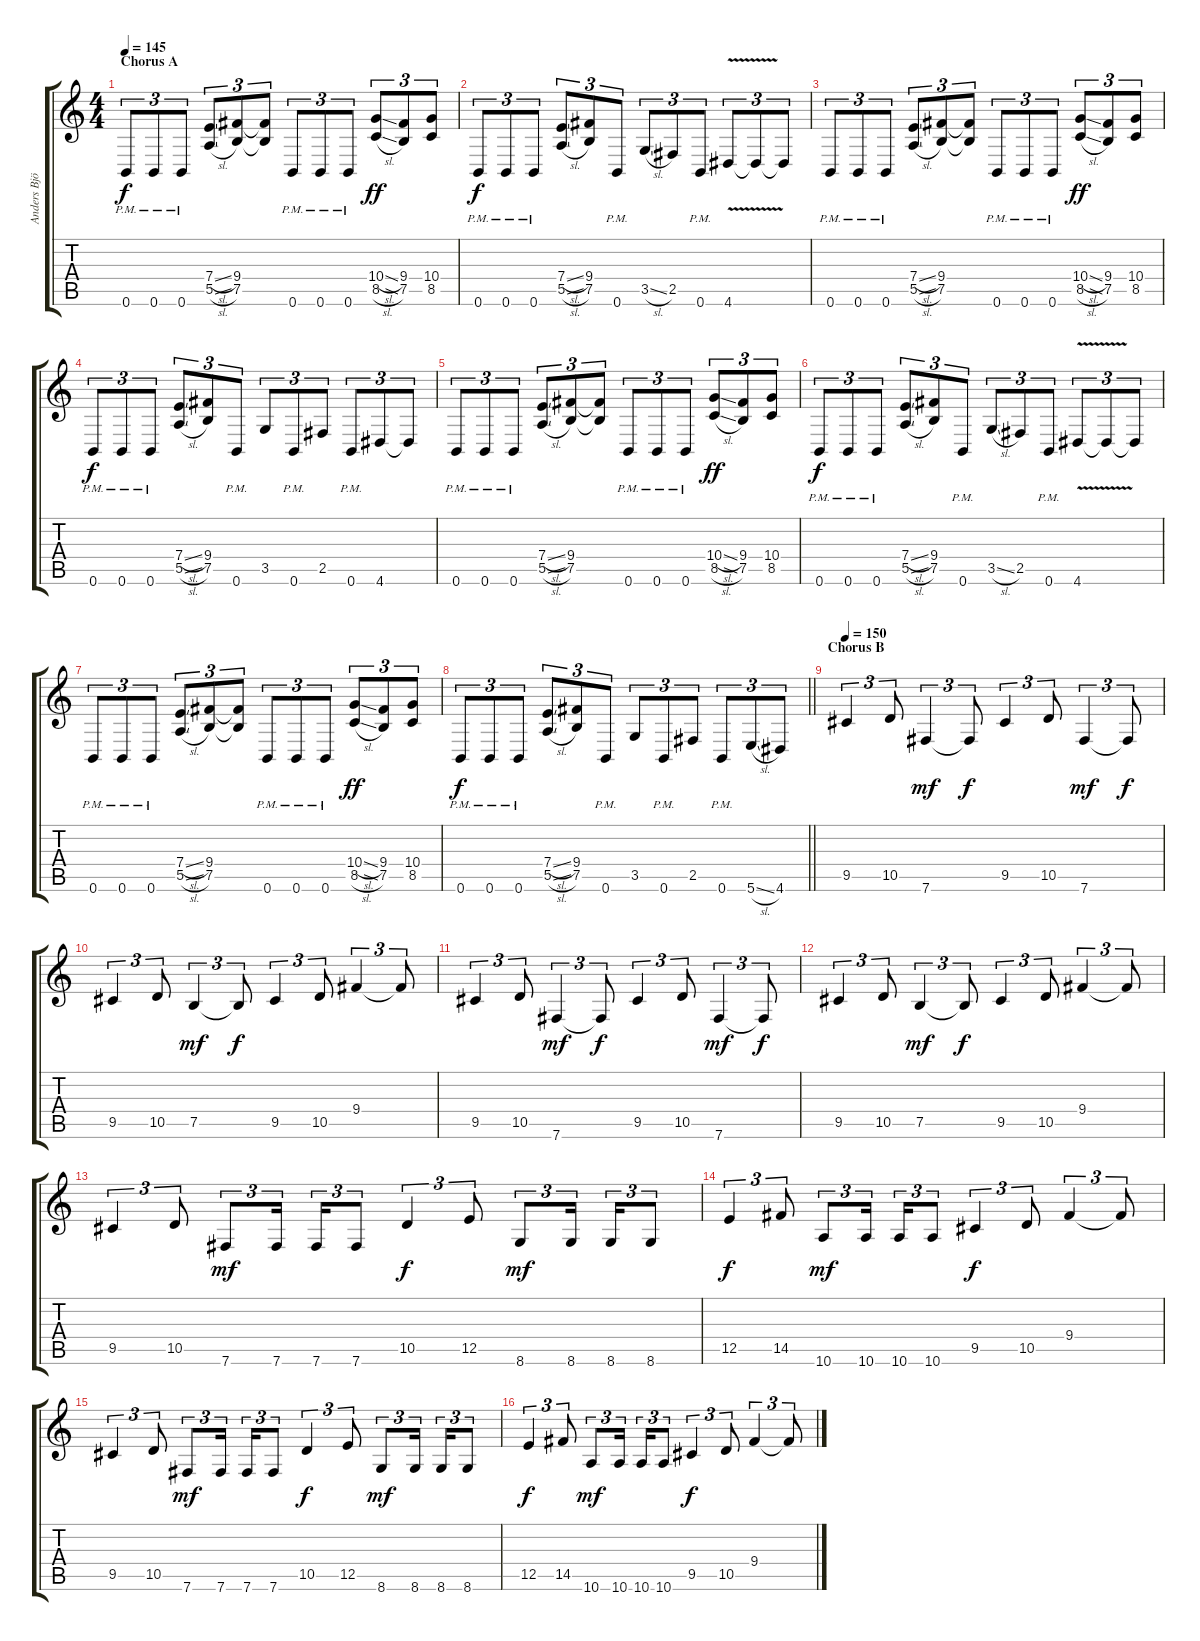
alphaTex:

\track ("Anders Björler" "Anders Bjö") {instrument overdrivenguitar}
\staff {score tabs}
\tuning (B3 Gb3 D3 A2 E2 B1) {hide}
\ts (4 4)
\section ("" "Chorus A")
\tempo 145
\clef g2
\ks c
0.6{pm}.8{tu (3 2) dy f} 0.6{pm}.8{tu (3 2)} 0.6{pm}.8{tu (3 2)} (7.4{sl} 5.5{sl}).8{tu (3 2)} (9.4 7.5).8{tu (3 2)} (9.4{t} 7.5{t}).8{tu (3 2)} 0.6{pm}.8{tu (3 2)} 0.6{pm}.8{tu (3 2)} 0.6{pm}.8{tu (3 2)} (10.4{sl} 8.5{sl}).8{tu (3 2) dy ff} (9.4 7.5).8{tu (3 2)} (10.4 8.5).8{tu (3 2)} |
0.6{pm}.8{tu (3 2) dy f} 0.6{pm}.8{tu (3 2)} 0.6{pm}.8{tu (3 2)} (7.4{sl} 5.5{sl}).8{tu (3 2)} (9.4 7.5).8{tu (3 2)} 0.6{pm}.8{tu (3 2)} 3.5{sl}.8{tu (3 2)} 2.5.8{tu (3 2)} 0.6{pm}.8{tu (3 2)} 4.6{v}.8{tu (3 2)} 4.6{t}.8{tu (3 2)} 4.6{t}.8{tu (3 2)} |
0.6{pm}.8{tu (3 2)} 0.6{pm}.8{tu (3 2)} 0.6{pm}.8{tu (3 2)} (7.4{sl} 5.5{sl}).8{tu (3 2)} (9.4 7.5).8{tu (3 2)} (9.4{t} 7.5{t}).8{tu (3 2)} 0.6{pm}.8{tu (3 2)} 0.6{pm}.8{tu (3 2)} 0.6{pm}.8{tu (3 2)} (10.4{sl} 8.5{sl}).8{tu (3 2) dy ff} (9.4 7.5).8{tu (3 2)} (10.4 8.5).8{tu (3 2)} |
0.6{pm}.8{tu (3 2) dy f} 0.6{pm}.8{tu (3 2)} 0.6{pm}.8{tu (3 2)} (7.4{sl} 5.5{sl}).8{tu (3 2)} (9.4 7.5).8{tu (3 2)} 0.6{pm}.8{tu (3 2)} 3.5.8{tu (3 2)} 0.6{pm}.8{tu (3 2)} 2.5.8{tu (3 2)} 0.6{pm}.8{tu (3 2)} 4.6.8{tu (3 2)} 4.6{t}.8{tu (3 2)} |
0.6{pm}.8{tu (3 2)} 0.6{pm}.8{tu (3 2)} 0.6{pm}.8{tu (3 2)} (7.4{sl} 5.5{sl}).8{tu (3 2)} (9.4 7.5).8{tu (3 2)} (9.4{t} 7.5{t}).8{tu (3 2)} 0.6{pm}.8{tu (3 2)} 0.6{pm}.8{tu (3 2)} 0.6{pm}.8{tu (3 2)} (10.4{sl} 8.5{sl}).8{tu (3 2) dy ff} (9.4 7.5).8{tu (3 2)} (10.4 8.5).8{tu (3 2)} |
0.6{pm}.8{tu (3 2) dy f} 0.6{pm}.8{tu (3 2)} 0.6{pm}.8{tu (3 2)} (7.4{sl} 5.5{sl}).8{tu (3 2)} (9.4 7.5).8{tu (3 2)} 0.6{pm}.8{tu (3 2)} 3.5{sl}.8{tu (3 2)} 2.5.8{tu (3 2)} 0.6{pm}.8{tu (3 2)} 4.6{v}.8{tu (3 2)} 4.6{t}.8{tu (3 2)} 4.6{t}.8{tu (3 2)} |
0.6{pm}.8{tu (3 2)} 0.6{pm}.8{tu (3 2)} 0.6{pm}.8{tu (3 2)} (7.4{sl} 5.5{sl}).8{tu (3 2)} (9.4 7.5).8{tu (3 2)} (9.4{t} 7.5{t}).8{tu (3 2)} 0.6{pm}.8{tu (3 2)} 0.6{pm}.8{tu (3 2)} 0.6{pm}.8{tu (3 2)} (10.4{sl} 8.5{sl}).8{tu (3 2) dy ff} (9.4 7.5).8{tu (3 2)} (10.4 8.5).8{tu (3 2)} |
\barLineRight lightlight
0.6{pm}.8{tu (3 2) dy f} 0.6{pm}.8{tu (3 2)} 0.6{pm}.8{tu (3 2)} (7.4{sl} 5.5{sl}).8{tu (3 2)} (9.4 7.5).8{tu (3 2)} 0.6{pm}.8{tu (3 2)} 3.5.8{tu (3 2)} 0.6{pm}.8{tu (3 2)} 2.5.8{tu (3 2)} 0.6{pm}.8{tu (3 2)} 5.6{sl}.8{tu (3 2)} 4.6.8{tu (3 2)} |
\section ("" "Chorus B")
\tempo 150
9.5.4{tu (3 2)} 10.5.8{tu (3 2)} 7.6.4{tu (3 2) dy mf} 7.6{t}.8{tu (3 2) dy f} 9.5.4{tu (3 2)} 10.5.8{tu (3 2)} 7.6.4{tu (3 2) dy mf} 7.6{t}.8{tu (3 2) dy f} |
9.5.4{tu (3 2)} 10.5.8{tu (3 2)} 7.5.4{tu (3 2) dy mf} 7.5{t}.8{tu (3 2) dy f} 9.5.4{tu (3 2)} 10.5.8{tu (3 2)} 9.4.4{tu (3 2)} 9.4{t}.8{tu (3 2)} |
9.5.4{tu (3 2)} 10.5.8{tu (3 2)} 7.6.4{tu (3 2) dy mf} 7.6{t}.8{tu (3 2) dy f} 9.5.4{tu (3 2)} 10.5.8{tu (3 2)} 7.6.4{tu (3 2) dy mf} 7.6{t}.8{tu (3 2) dy f} |
9.5.4{tu (3 2)} 10.5.8{tu (3 2)} 7.5.4{tu (3 2) dy mf} 7.5{t}.8{tu (3 2) dy f} 9.5.4{tu (3 2)} 10.5.8{tu (3 2)} 9.4.4{tu (3 2)} 9.4{t}.8{tu (3 2)} |
9.5.4{tu (3 2)} 10.5.8{tu (3 2)} 7.6.8{tu (3 2) dy mf} 7.6.16{tu (3 2) beam splitsecondary} 7.6.16{tu (3 2)} 7.6.8{tu (3 2)} 10.5.4{tu (3 2) dy f} 12.5.8{tu (3 2)} 8.6.8{tu (3 2) dy mf} 8.6.16{tu (3 2) beam splitsecondary} 8.6.16{tu (3 2)} 8.6.8{tu (3 2)} |
12.5.4{tu (3 2) dy f} 14.5.8{tu (3 2)} 10.6.8{tu (3 2) dy mf} 10.6.16{tu (3 2) beam splitsecondary} 10.6.16{tu (3 2)} 10.6.8{tu (3 2)} 9.5.4{tu (3 2) dy f} 10.5.8{tu (3 2)} 9.4.4{tu (3 2)} 9.4{t}.8{tu (3 2)} |
9.5.4{tu (3 2)} 10.5.8{tu (3 2)} 7.6.8{tu (3 2) dy mf} 7.6.16{tu (3 2) beam splitsecondary} 7.6.16{tu (3 2)} 7.6.8{tu (3 2)} 10.5.4{tu (3 2) dy f} 12.5.8{tu (3 2)} 8.6.8{tu (3 2) dy mf} 8.6.16{tu (3 2) beam splitsecondary} 8.6.16{tu (3 2)} 8.6.8{tu (3 2)} |
12.5.4{tu (3 2) dy f} 14.5.8{tu (3 2)} 10.6.8{tu (3 2) dy mf} 10.6.16{tu (3 2) beam splitsecondary} 10.6.16{tu (3 2)} 10.6.8{tu (3 2)} 9.5.4{tu (3 2) dy f} 10.5.8{tu (3 2)} 9.4.4{tu (3 2)} 9.4{t}.8{tu (3 2)}
